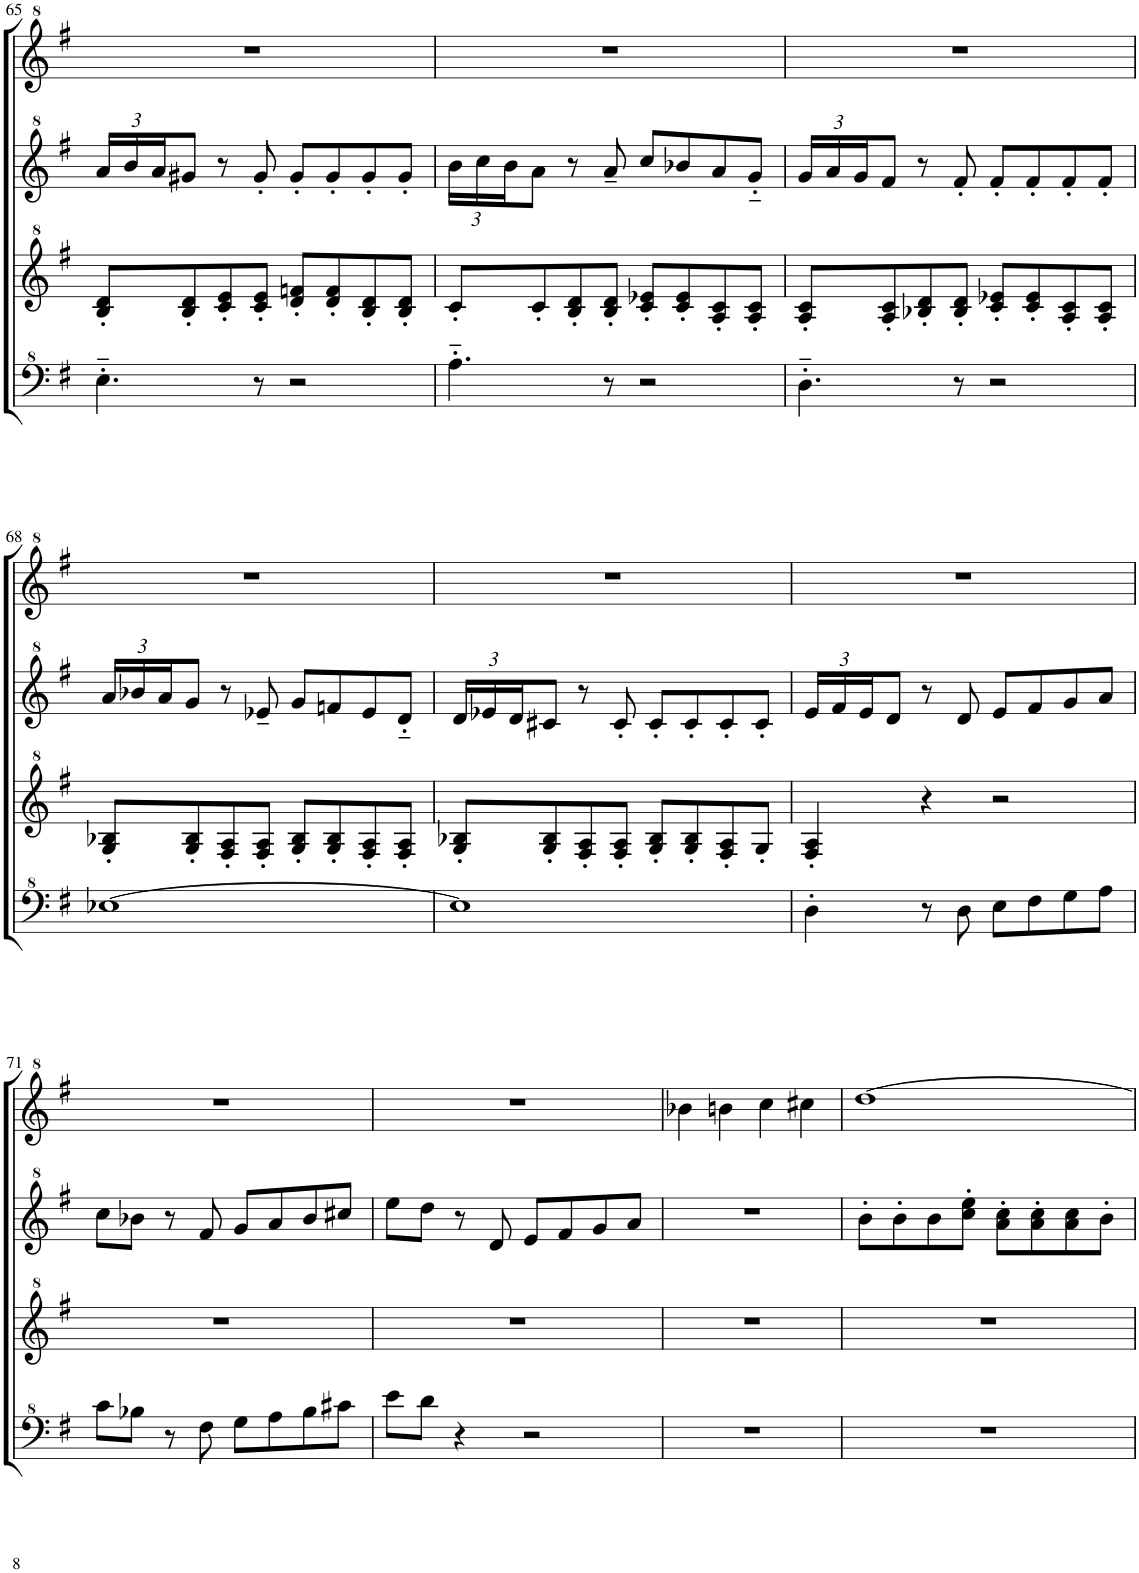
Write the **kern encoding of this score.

**kern	**kern	**kern	**kern
*part1	*part1	*part1	*part1
*staff4	*staff3	*staff2	*staff1
*I"Model III	*	*	*
!!LO:PB:g=z
*clefF^4	*clefG^2	*clefG^2	*clefG^2
*k[f#]	*k[f#]	*k[f#]	*k[f#]
*M4/4	*M4/4	*M4/4	*M4/4
*met(c)	*met(c)	*met(c)	*met(c)
*	*	*Xbrackettup	*
=65	=65	=65	=65
4.e'~\	8b/' 8dd/'L	24aa/LL	1r
.	.	24bb/	.
.	.	24aa/J	.
.	8b/' 8dd/'	8gg#X/J	.
.	8cc/' 8ee/'	8r	.
8r	8cc/' 8ee/'J	8gg#'/	.
2r	8dd/' 8ffn/'L	8gg#'/L	.
.	8dd/' 8ff/'	8gg#'/	.
.	8b/' 8dd/'	8gg#'/	.
.	8b/' 8dd/'J	8gg#'/J	.
=66	=66	=66	=66
4.a'~\	8cc'/L	24bb\LL	1r
.	.	24ccc\	.
.	.	24bb\J	.
.	8cc'/	8aa\J	.
.	8b/' 8dd/'	8r	.
8r	8b/' 8dd/'J	8aa~/	.
2r	8cc/' 8ee-X/'L	8ccc/L	.
.	8cc/' 8ee-/'	8bb-X/	.
.	8a/' 8cc/'	8aa/	.
.	8a/' 8cc/'J	8gg'~/J	.
=67	=67	=67	=67
4.d'~\	8a/' 8cc/'L	24gg/LL	1r
.	.	24aa/	.
.	.	24gg/J	.
.	8a/' 8cc/'	8ff#/J	.
.	8b-X/' 8dd/'	8r	.
8r	8b-/' 8dd/'J	8ff#'/	.
2r	8cc/' 8ee-X/'L	8ff#'/L	.
.	8cc/' 8ee-/'	8ff#'/	.
.	8a/' 8cc/'	8ff#'/	.
.	8a/' 8cc/'J	8ff#'/J	.
!!LO:LB:g=z
=68	=68	=68	=68
[1e-X	8g/' 8b-X/'L	24aa/LL	1r
.	.	24bb-X/	.
.	.	24aa/J	.
.	8g/' 8b-/'	8gg/J	.
.	8f#/' 8a/'	8r	.
.	8f#/' 8a/'J	8ee-X~/	.
.	8g/' 8b-/'L	8gg/L	.
.	8g/' 8b-/'	8ffn/	.
.	8f#/' 8a/'	8ee-/	.
.	8f#/' 8a/'J	8dd'~/J	.
=69	=69	=69	=69
1e-]	8g/' 8b-X/'L	24dd/LL	1r
.	.	24ee-X/	.
.	.	24dd/J	.
.	8g/' 8b-/'	8cc#X/J	.
.	8f#/' 8a/'	8r	.
.	8f#/' 8a/'J	8cc#'/	.
.	8g/' 8b-/'L	8cc#'/L	.
.	8g/' 8b-/'	8cc#'/	.
.	8f#/' 8a/'	8cc#'/	.
.	8g'/J	8cc#'/J	.
=70	=70	=70	=70
4d'\	4f#/' 4a/'	24ee/LL	1r
.	.	24ff#/	.
.	.	24ee/J	.
.	.	8dd/J	.
8r	4r	8r	.
8d\	.	8dd/	.
8e\L	2r	8ee/L	.
8f#\	.	8ff#/	.
8g\	.	8gg/	.
8a\J	.	8aa/J	.
!!LO:LB:g=z
=71	=71	=71	=71
8cc\L	1r	8ccc\L	1r
8b-X\J	.	8bb-X\J	.
8r	.	8r	.
8f#\	.	8ff#/	.
8g\L	.	8gg/L	.
8a\	.	8aa/	.
8b-\	.	8bb-/	.
8cc#X\J	.	8ccc#X/J	.
=72	=72	=72	=72
8ee\L	1r	8eee\L	1r
8dd\J	.	8ddd\J	.
4r	.	8r	.
.	.	8dd/	.
2r	.	8ee/L	.
.	.	8ff#/	.
.	.	8gg/	.
.	.	8aa/J	.
=73	=73	=73	=73
1r	1r	1r	4bb-X\
.	.	.	4bbn\
.	.	.	4ccc\
.	.	.	4ccc#X\
=74	=74	=74	=74
1r	1r	8bb'\L	[1ddd
.	.	8bb'\	.
.	.	8bb\	.
.	.	8ccc\' 8eee\'J	.
.	.	8aa\' 8ccc\'L	.
.	.	8aa\' 8ccc\'	.
.	.	8aa\ 8ccc\	.
.	.	8bb'\J	.
=	=	=	=
*-	*-	*-	*-
